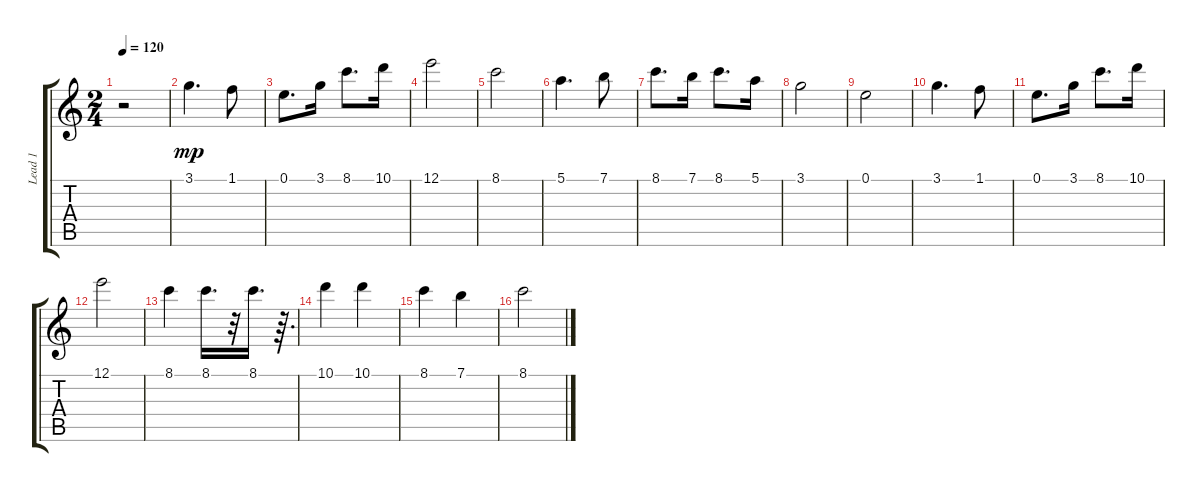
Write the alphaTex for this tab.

\track ("Lead 1" "Lead 1") {instrument acousticguitarsteel}
\staff {score tabs}
\tuning (E4 B3 G3 D3 A2 E2) {hide}
\ts (2 4)
\tempo 120
\clef g2
\ks c
r.2{dy mp} |
3.1.4{d} 1.1.8 |
0.1.8{d} 3.1.16 8.1.8{d} 10.1.16 |
12.1.2 |
8.1.2 |
5.1.4{d} 7.1.8 |
8.1.8{d} 7.1.16 8.1.8{d} 5.1.16 |
3.1.2 |
0.1.2 |
3.1.4{d} 1.1.8 |
0.1.8{d} 3.1.16 8.1.8{d} 10.1.16 |
12.1.2 |
8.1.4 8.1.16{d} r.32 8.1.16{d} r.64{d} |
10.1.4 10.1.4 |
8.1.4 7.1.4 |
8.1.2
